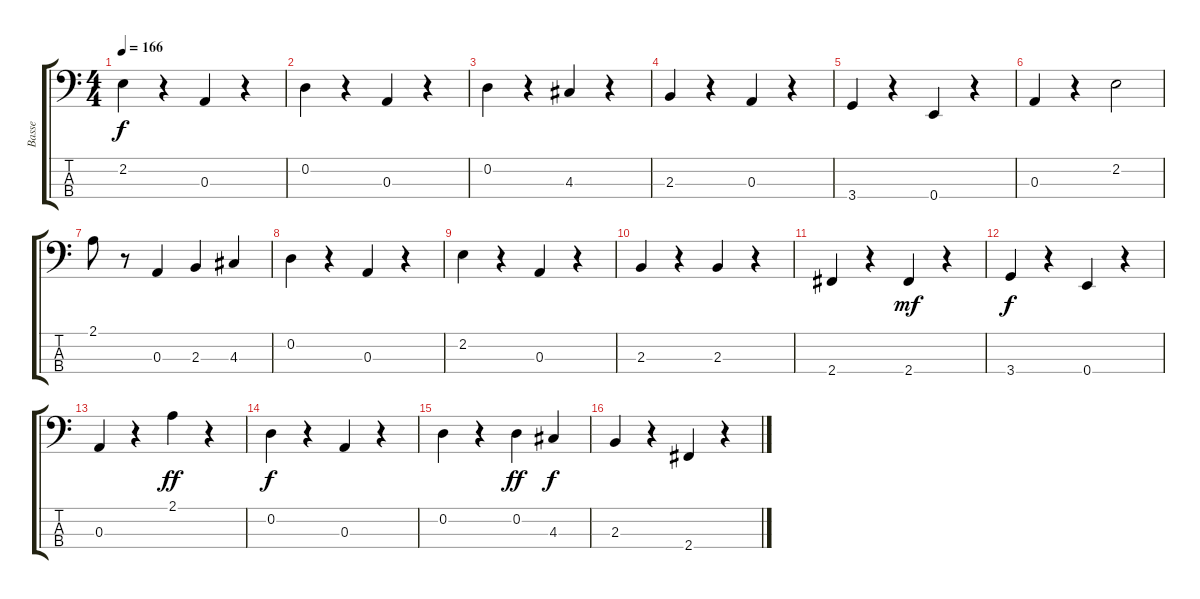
\track ("Basse" "Basse") {instrument acousticbass}
\staff {score tabs}
\tuning (G2 D2 A1 E1) {hide}
\ts (4 4)
\tempo 166
\clef f4
\ks c
2.2.4{dy f} r.4 0.3.4 r.4 |
0.2.4 r.4 0.3.4 r.4 |
0.2.4 r.4 4.3.4 r.4 |
2.3.4 r.4 0.3.4 r.4 |
3.4.4 r.4 0.4.4 r.4 |
0.3.4 r.4 2.2.2 |
2.1.8 r.8 0.3.4 2.3.4 4.3.4 |
0.2.4 r.4 0.3.4 r.4 |
2.2.4 r.4 0.3.4 r.4 |
2.3.4 r.4 2.3.4 r.4 |
2.4.4 r.4 2.4.4{dy mf} r.4 |
3.4.4{dy f} r.4 0.4.4 r.4 |
0.3.4 r.4 2.1.4{dy ff} r.4 |
0.2.4{dy f} r.4 0.3.4 r.4 |
0.2.4 r.4 0.2.4{dy ff} 4.3.4{dy f} |
2.3.4 r.4 2.4.4 r.4
